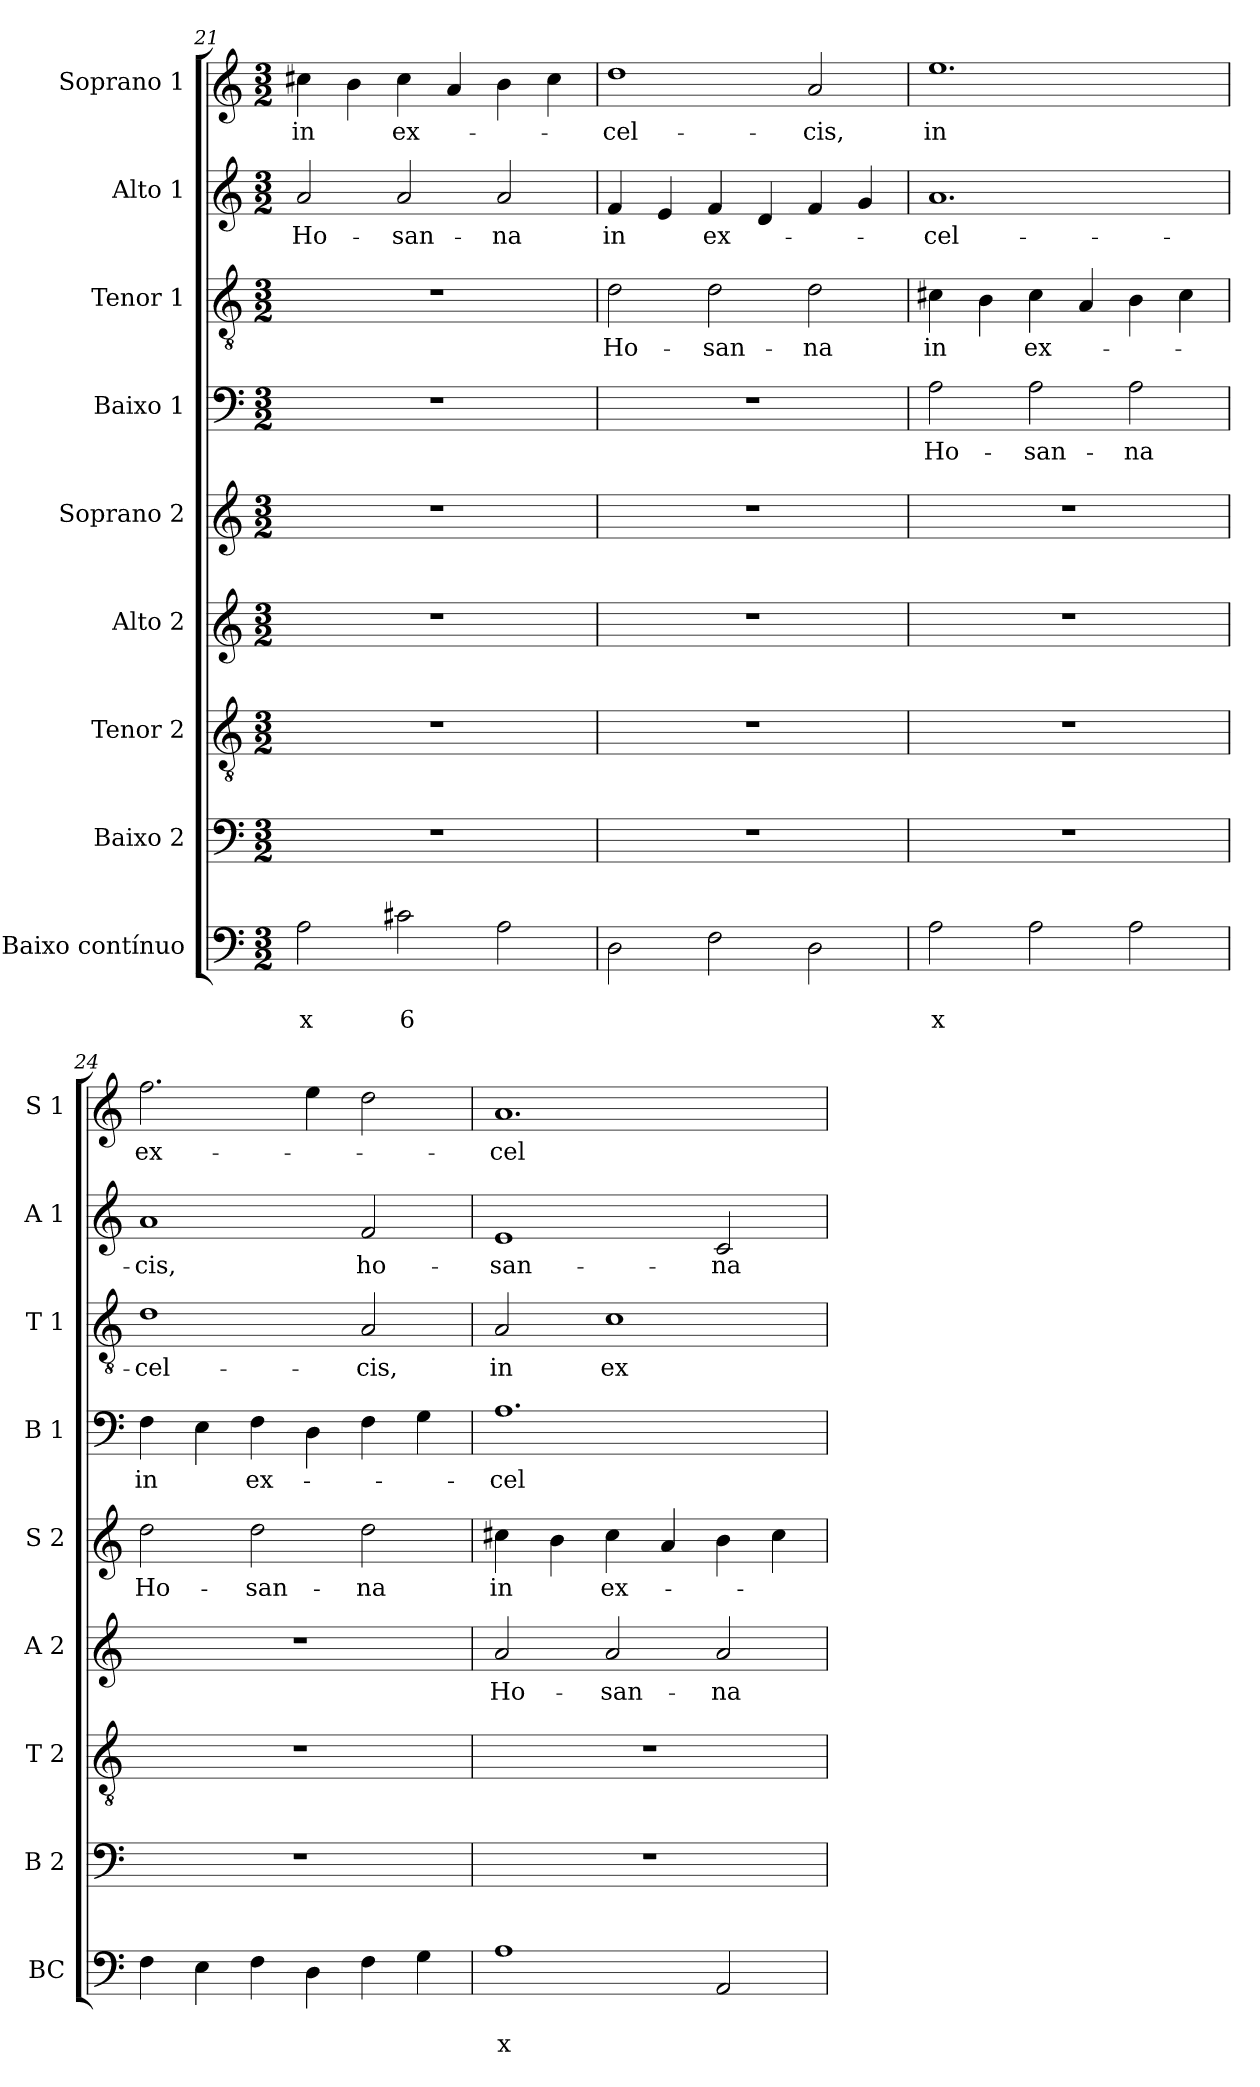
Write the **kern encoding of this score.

**kern	**text	**text	**kern	**kern	**kern	**text	**kern	**text	**kern	**text	**kern	**text	**kern	**text	**kern	**text
*part9	*part9	*part9	*part8	*part7	*part6	*part6	*part5	*part5	*part4	*part4	*part3	*part3	*part2	*part2	*part1	*part1
*staff9	*staff9	*staff9	*staff8	*staff7	*staff6	*staff6	*staff5	*staff5	*staff4	*staff4	*staff3	*staff3	*staff2	*staff2	*staff1	*staff1
*I"Baixo contínuo	*	*	*I"Baixo 2	*I"Tenor 2	*I"Alto 2	*	*I"Soprano 2	*	*I"Baixo 1	*	*I"Tenor 1	*	*I"Alto 1	*	*I"Soprano 1	*
*I'BC	*	*	*I'B 2	*I'T 2	*I'A 2	*	*I'S 2	*	*I'B 1	*	*I'T 1	*	*I'A 1	*	*I'S 1	*
*clefF4	*	*	*clefF4	*clefGv2	*clefG2	*	*clefG2	*	*clefF4	*	*clefGv2	*	*clefG2	*	*clefG2	*
*k[]	*	*	*k[]	*k[]	*k[]	*	*k[]	*	*k[]	*	*k[]	*	*k[]	*	*k[]	*
*C:	*	*	*C:	*C:	*C:	*	*C:	*	*C:	*	*C:	*	*C:	*	*C:	*
*M3/2	*	*	*M3/2	*M3/2	*M3/2	*	*M3/2	*	*M3/2	*	*M3/2	*	*M3/2	*	*M3/2	*
=21	=21	=21	=21	=21	=21	=21	=21	=21	=21	=21	=21	=21	=21	=21	=21	=21
!	!	!LO:LY:b	!	!	!	!	!	!	!	!	!	!	!	!LO:LY:b	!	!LO:LY:b
2A\	.	x	1.r	1.r	1.r	.	1.r	.	1.r	.	1.r	.	2a/	Ho-	4cc#X\	in
.	.	.	.	.	.	.	.	.	.	.	.	.	.	.	4b\	.
!	!	!LO:LY:b	!	!	!	!	!	!	!	!	!	!	!	!LO:LY:b	!	!LO:LY:b
2c#X\	.	6	.	.	.	.	.	.	.	.	.	.	2a/	-san-	4cc#\	ex-
.	.	.	.	.	.	.	.	.	.	.	.	.	.	.	4a/	.
!	!	!	!	!	!	!	!	!	!	!	!	!	!	!LO:LY:b	!	!
2A\	.	.	.	.	.	.	.	.	.	.	.	.	2a/	-na	4b\	.
.	.	.	.	.	.	.	.	.	.	.	.	.	.	.	4cc#\	.
=22	=22	=22	=22	=22	=22	=22	=22	=22	=22	=22	=22	=22	=22	=22	=22	=22
!	!	!	!	!	!	!	!	!	!	!	!	!LO:LY:b	!	!LO:LY:b	!	!LO:LY:b
2D\	.	.	1.r	1.r	1.r	.	1.r	.	1.r	.	2d\	Ho-	4f/	in	1dd	-cel-
.	.	.	.	.	.	.	.	.	.	.	.	.	4e/	.	.	.
!	!	!	!	!	!	!	!	!	!	!	!	!LO:LY:b	!	!LO:LY:b	!	!
2F\	.	.	.	.	.	.	.	.	.	.	2d\	-san-	4f/	ex-	.	.
.	.	.	.	.	.	.	.	.	.	.	.	.	4d/	.	.	.
!	!	!	!	!	!	!	!	!	!	!	!	!LO:LY:b	!	!	!	!LO:LY:b
2D\	.	.	.	.	.	.	.	.	.	.	2d\	-na	4f/	.	2a/	-cis,
.	.	.	.	.	.	.	.	.	.	.	.	.	4g/	.	.	.
=23	=23	=23	=23	=23	=23	=23	=23	=23	=23	=23	=23	=23	=23	=23	=23	=23
!	!	!LO:LY:b	!	!	!	!	!	!	!	!LO:LY:b	!	!LO:LY:b	!	!LO:LY:b	!	!LO:LY:b
2A\	.	x	1.r	1.r	1.r	.	1.r	.	2A\	Ho-	4c#X\	in	1.a	-cel-	1.ee	in
.	.	.	.	.	.	.	.	.	.	.	4B\	.	.	.	.	.
!	!	!	!	!	!	!	!	!	!	!LO:LY:b	!	!LO:LY:b	!	!	!	!
2A\	.	.	.	.	.	.	.	.	2A\	-san-	4c#\	ex-	.	.	.	.
.	.	.	.	.	.	.	.	.	.	.	4A/	.	.	.	.	.
!	!	!	!	!	!	!	!	!	!	!LO:LY:b	!	!	!	!	!	!
2A\	.	.	.	.	.	.	.	.	2A\	-na	4B\	.	.	.	.	.
.	.	.	.	.	.	.	.	.	.	.	4c#\	.	.	.	.	.
=24	=24	=24	=24	=24	=24	=24	=24	=24	=24	=24	=24	=24	=24	=24	=24	=24
!	!	!	!	!	!	!	!	!LO:LY:b	!	!LO:LY:b	!	!LO:LY:b	!	!LO:LY:b	!	!LO:LY:b
4F\	.	.	1.r	1.r	1.r	.	2dd\	Ho-	4F\	in	1d	-cel-	1a	-cis,	2.ff\	ex-
4E\	.	.	.	.	.	.	.	.	4E\	.	.	.	.	.	.	.
!	!	!	!	!	!	!	!	!LO:LY:b	!	!LO:LY:b	!	!	!	!	!	!
4F\	.	.	.	.	.	.	2dd\	-san-	4F\	ex-	.	.	.	.	.	.
4D\	.	.	.	.	.	.	.	.	4D\	.	.	.	.	.	4ee\	.
!	!	!	!	!	!	!	!	!LO:LY:b	!	!	!	!LO:LY:b	!	!LO:LY:b	!	!
4F\	.	.	.	.	.	.	2dd\	-na	4F\	.	2A/	-cis,	2f/	ho-	2dd\	.
4G\	.	.	.	.	.	.	.	.	4G\	.	.	.	.	.	.	.
=25	=25	=25	=25	=25	=25	=25	=25	=25	=25	=25	=25	=25	=25	=25	=25	=25
!	!	!LO:LY:b	!	!	!	!LO:LY:b	!	!LO:LY:b	!	!LO:LY:b	!	!LO:LY:b	!	!LO:LY:b	!	!LO:LY:b
1A	.	x	1.r	1.r	2a/	Ho-	4cc#X\	in	1.A	-cel-	2A/	in	1e	-san-	1.a	-cel-
.	.	.	.	.	.	.	4b\	.	.	.	.	.	.	.	.	.
!	!	!	!	!	!	!LO:LY:b	!	!LO:LY:b	!	!	!	!LO:LY:b	!	!	!	!
.	.	.	.	.	2a/	-san-	4cc#\	ex-	.	.	1c	ex-	.	.	.	.
.	.	.	.	.	.	.	4a/	.	.	.	.	.	.	.	.	.
!	!	!	!	!	!	!LO:LY:b	!	!	!	!	!	!	!	!LO:LY:b	!	!
2AA/	.	.	.	.	2a/	-na	4b\	.	.	.	.	.	2c/	-na	.	.
.	.	.	.	.	.	.	4cc#\	.	.	.	.	.	.	.	.	.
=	=	=	=	=	=	=	=	=	=	=	=	=	=	=	=	=
*-	*-	*-	*-	*-	*-	*-	*-	*-	*-	*-	*-	*-	*-	*-	*-	*-
